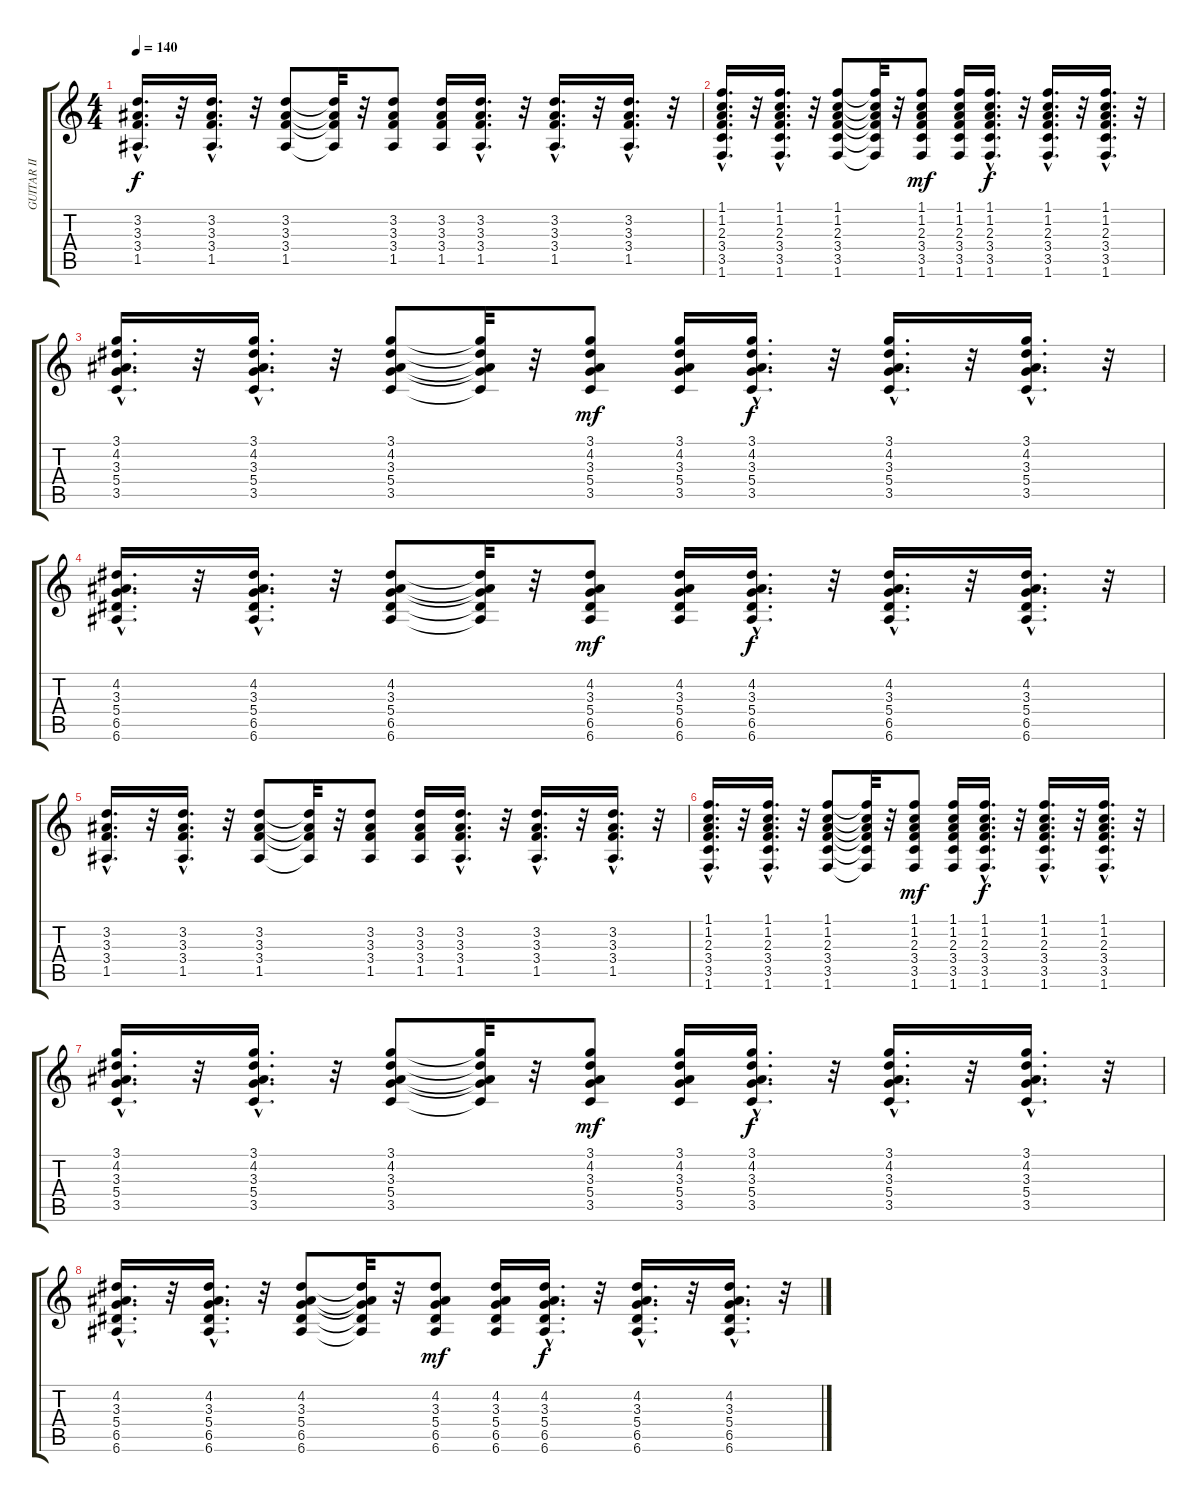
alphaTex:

\track ("GUITAR II" "GUITAR II") {instrument acousticguitarsteel}
\staff {score tabs}
\tuning (E4 B3 G3 D3 A2 E2) {hide}
\ts (4 4)
\tempo 140
\clef g2
\ks c
(3.2{hac} 3.3{hac} 3.4{hac} 1.5{hac}).16{d dy f} r.32 (3.2{hac} 3.3{hac} 3.4{hac} 1.5{hac}).16{d} r.32 (3.2 3.3 3.4 1.5).8 (3.2{t} 3.3{t} 3.4{t} 1.5{t}).32 r.32 (3.2 3.3 3.4 1.5).8 (3.2 3.3 3.4 1.5).16 (3.2{hac} 3.3{hac} 3.4{hac} 1.5{hac}).16{d} r.32 (3.2{hac} 3.3{hac} 3.4{hac} 1.5{hac}).16{d} r.32 (3.2{hac} 3.3{hac} 3.4{hac} 1.5{hac}).16{d} r.32 |
(1.1{hac} 1.2{hac} 2.3{hac} 3.4{hac} 3.5{hac} 1.6{hac}).16{d balance 8} r.32 (1.1{hac} 1.2{hac} 2.3{hac} 3.4{hac} 3.5{hac} 1.6{hac}).16{d} r.32 (1.1 1.2 2.3 3.4 3.5 1.6).8 (1.1{t} 1.2{t} 2.3{t} 3.4{t} 3.5{t} 1.6{t}).32 r.32 (1.1 1.2 2.3 3.4 3.5 1.6).8{dy mf} (1.1 1.2 2.3 3.4 3.5 1.6).16 (1.1{hac} 1.2{hac} 2.3{hac} 3.4{hac} 3.5{hac} 1.6{hac}).16{d dy f} r.32 (1.1{hac} 1.2{hac} 2.3{hac} 3.4{hac} 3.5{hac} 1.6{hac}).16{d} r.32 (1.1{hac} 1.2{hac} 2.3{hac} 3.4{hac} 3.5{hac} 1.6{hac}).16{d} r.32 |
(3.1{hac} 4.2{hac} 3.3{hac} 5.4{hac} 3.5{hac}).16{d} r.32 (3.1{hac} 4.2{hac} 3.3{hac} 5.4{hac} 3.5{hac}).16{d} r.32 (3.1 4.2 3.3 5.4 3.5).8 (3.1{t} 4.2{t} 3.3{t} 5.4{t} 3.5{t}).32 r.32 (3.1 4.2 3.3 5.4 3.5).8{dy mf} (3.1 4.2 3.3 5.4 3.5).16 (3.1{hac} 4.2{hac} 3.3{hac} 5.4{hac} 3.5{hac}).16{d dy f} r.32 (3.1{hac} 4.2{hac} 3.3{hac} 5.4{hac} 3.5{hac}).16{d} r.32 (3.1{hac} 4.2{hac} 3.3{hac} 5.4{hac} 3.5{hac}).16{d} r.32 |
(4.2{hac} 3.3{hac} 5.4{hac} 6.5{hac} 6.6{hac}).16{d} r.32 (4.2{hac} 3.3{hac} 5.4{hac} 6.5{hac} 6.6{hac}).16{d} r.32 (4.2 3.3 5.4 6.5 6.6).8 (4.2{t} 3.3{t} 5.4{t} 6.5{t} 6.6{t}).32 r.32 (4.2 3.3 5.4 6.5 6.6).8{dy mf} (4.2 3.3 5.4 6.5 6.6).16 (4.2{hac} 3.3{hac} 5.4{hac} 6.5{hac} 6.6{hac}).16{d dy f} r.32 (4.2{hac} 3.3{hac} 5.4{hac} 6.5{hac} 6.6{hac}).16{d} r.32 (4.2{hac} 3.3{hac} 5.4{hac} 6.5{hac} 6.6{hac}).16{d} r.32 |
(3.2{hac} 3.3{hac} 3.4{hac} 1.5{hac}).16{d} r.32 (3.2{hac} 3.3{hac} 3.4{hac} 1.5{hac}).16{d} r.32 (3.2 3.3 3.4 1.5).8 (3.2{t} 3.3{t} 3.4{t} 1.5{t}).32 r.32 (3.2 3.3 3.4 1.5).8 (3.2 3.3 3.4 1.5).16 (3.2{hac} 3.3{hac} 3.4{hac} 1.5{hac}).16{d} r.32 (3.2{hac} 3.3{hac} 3.4{hac} 1.5{hac}).16{d} r.32 (3.2{hac} 3.3{hac} 3.4{hac} 1.5{hac}).16{d} r.32 |
(1.1{hac} 1.2{hac} 2.3{hac} 3.4{hac} 3.5{hac} 1.6{hac}).16{d volume 12} r.32 (1.1{hac} 1.2{hac} 2.3{hac} 3.4{hac} 3.5{hac} 1.6{hac}).16{d volume 12} r.32 (1.1 1.2 2.3 3.4 3.5 1.6).8{volume 12} (1.1{t} 1.2{t} 2.3{t} 3.4{t} 3.5{t} 1.6{t}).32 r.32 (1.1 1.2 2.3 3.4 3.5 1.6).8{dy mf volume 11} (1.1 1.2 2.3 3.4 3.5 1.6).16{volume 10} (1.1{hac} 1.2{hac} 2.3{hac} 3.4{hac} 3.5{hac} 1.6{hac}).16{d dy f volume 10} r.32 (1.1{hac} 1.2{hac} 2.3{hac} 3.4{hac} 3.5{hac} 1.6{hac}).16{d volume 10} r.32 (1.1{hac} 1.2{hac} 2.3{hac} 3.4{hac} 3.5{hac} 1.6{hac}).16{d volume 9} r.32 |
(3.1{hac} 4.2{hac} 3.3{hac} 5.4{hac} 3.5{hac}).16{d volume 8} r.32 (3.1{hac} 4.2{hac} 3.3{hac} 5.4{hac} 3.5{hac}).16{d volume 8} r.32 (3.1 4.2 3.3 5.4 3.5).8{volume 7} (3.1{t} 4.2{t} 3.3{t} 5.4{t} 3.5{t}).32 r.32 (3.1 4.2 3.3 5.4 3.5).8{dy mf volume 7} (3.1 4.2 3.3 5.4 3.5).16{volume 6} (3.1{hac} 4.2{hac} 3.3{hac} 5.4{hac} 3.5{hac}).16{d dy f volume 6} r.32 (3.1{hac} 4.2{hac} 3.3{hac} 5.4{hac} 3.5{hac}).16{d volume 5} r.32 (3.1{hac} 4.2{hac} 3.3{hac} 5.4{hac} 3.5{hac}).16{d volume 5} r.32 |
(4.2{hac} 3.3{hac} 5.4{hac} 6.5{hac} 6.6{hac}).16{d volume 4} r.32 (4.2{hac} 3.3{hac} 5.4{hac} 6.5{hac} 6.6{hac}).16{d volume 4} r.32 (4.2 3.3 5.4 6.5 6.6).8{volume 3} (4.2{t} 3.3{t} 5.4{t} 6.5{t} 6.6{t}).32 r.32 (4.2 3.3 5.4 6.5 6.6).8{dy mf volume 2} (4.2 3.3 5.4 6.5 6.6).16{volume 2} (4.2{hac} 3.3{hac} 5.4{hac} 6.5{hac} 6.6{hac}).16{d dy f volume 2} r.32 (4.2{hac} 3.3{hac} 5.4{hac} 6.5{hac} 6.6{hac}).16{d volume 1} r.32 (4.2{hac} 3.3{hac} 5.4{hac} 6.5{hac} 6.6{hac}).16{d volume 1} r.32
